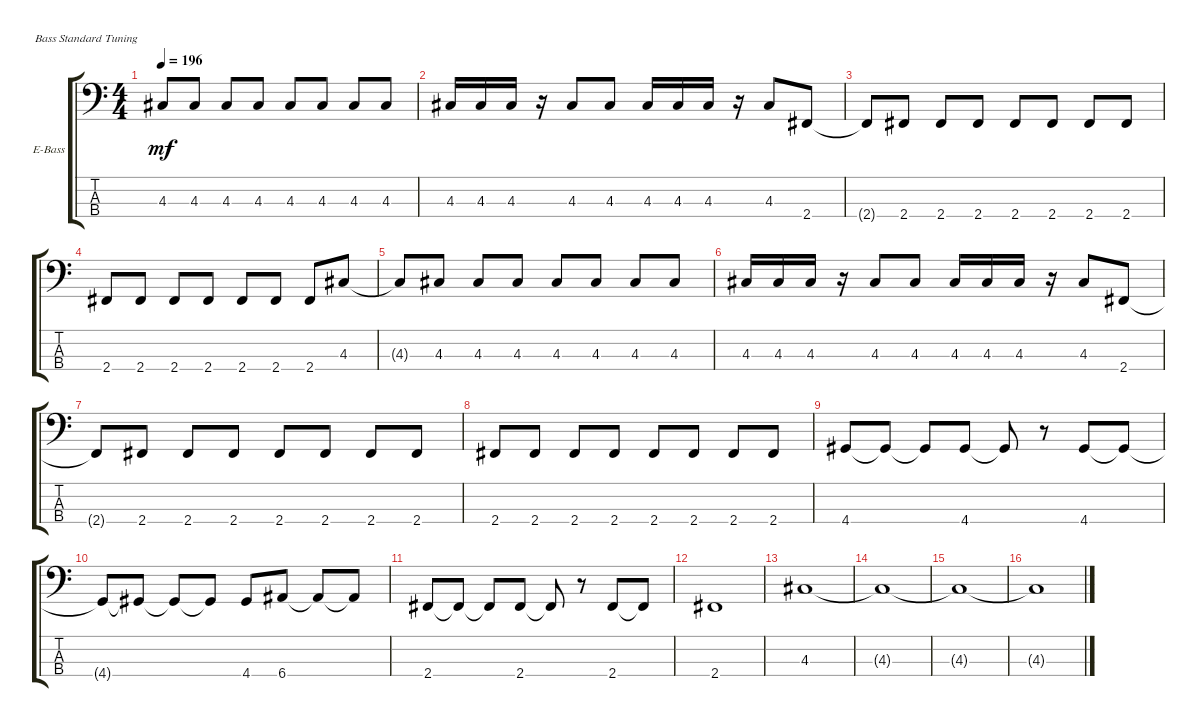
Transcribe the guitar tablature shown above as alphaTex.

\defaultSystemsLayout 4
\bracketExtendMode groupsimilarinstruments
\firstSystemTrackNameOrientation horizontal
\otherSystemsTrackNameOrientation horizontal
\track ("Bass" "E-Bass") {instrument electricbassfinger}
\staff {score tabs}
\tuning (G2 D2 A1 E1)
\ts (4 4)
\tempo 196
\clef f4
\ks c
4.3{t}.8{dy mf} 4.3.8 4.3.8 4.3.8 4.3.8 4.3.8 4.3.8 4.3.8 |
4.3.16 4.3.16 4.3.16 r.16 4.3.8 4.3.8 4.3.16 4.3.16 4.3.16 r.16 4.3.8 2.4.8 |
2.4{t}.8 2.4.8 2.4.8 2.4.8 2.4.8 2.4.8 2.4.8 2.4.8 |
2.4.8 2.4.8 2.4.8 2.4.8 2.4.8 2.4.8 2.4.8 4.3.8 |
4.3{t}.8 4.3.8 4.3.8 4.3.8 4.3.8 4.3.8 4.3.8 4.3.8 |
4.3.16 4.3.16 4.3.16 r.16 4.3.8 4.3.8 4.3.16 4.3.16 4.3.16 r.16 4.3.8 2.4.8 |
2.4{t}.8 2.4.8 2.4.8 2.4.8 2.4.8 2.4.8 2.4.8 2.4.8 |
2.4.8 2.4.8 2.4.8 2.4.8 2.4.8 2.4.8 2.4.8 2.4.8 |
4.4.8 4.4{t}.8 4.4{t}.8 4.4.8 4.4{t}.8 r.8 4.4.8 4.4{t}.8 |
4.4{t}.8 4.4{t}.8 4.4{t}.8 4.4{t}.8 4.4.8 6.4.8 6.4{t}.8 6.4{t}.8 |
2.4.8 2.4{t}.8 2.4{t}.8 2.4.8 2.4{t}.8 r.8 2.4.8 2.4{t}.8 |
2.4.1 |
4.3.1 |
4.3{t}.1 |
4.3{t}.1 |
4.3{t}.1
